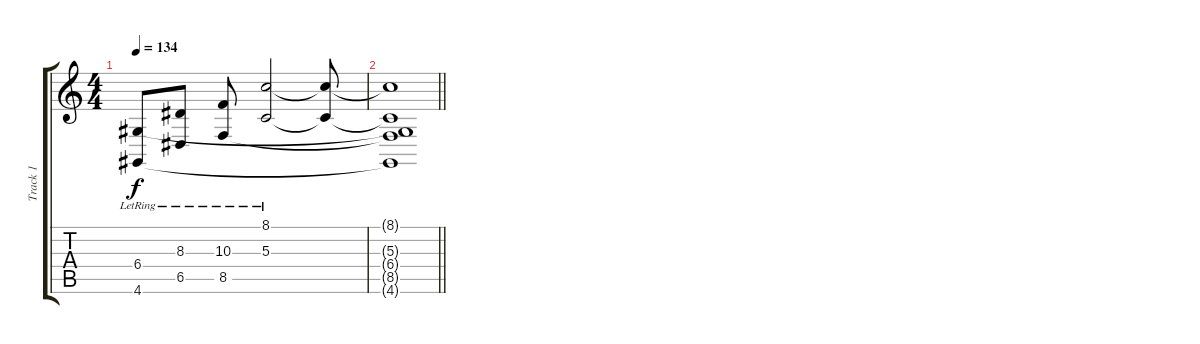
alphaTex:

\track ("Track 1" "Track 1") {instrument acousticgrandpiano}
\staff {score tabs}
\tuning (E4 B3 G3 D3 A2 E2) {hide}
\ts (4 4)
\tempo 134
\clef g2
\ks c
(6.4{lr} 4.6{lr}).8{dy f} (8.3{lr} 6.5{lr}).8 (10.3{lr} 8.5{lr}).8 (8.1{lr} 5.3{lr}).2 (8.1{t} 5.3{t}).8 |
\barLineRight lightlight
(8.1{t} 5.3{t} 6.4{t} 8.5{t} 4.6{t}).1
